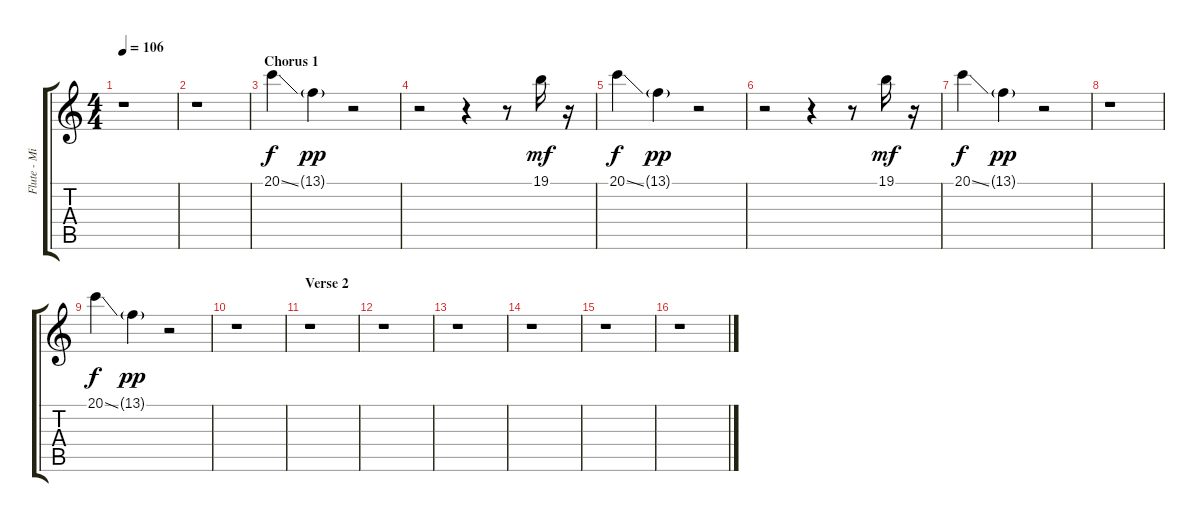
\track ("Flute - Mike Smith" "Flute - Mi") {instrument flute}
\staff {score tabs}
\tuning (E4 B3 G3 D3 A2 E2) {hide}
\ts (4 4)
\tempo 106
\clef g2
\ks c
r.1{dy pp} |
r.1 |
\section ("" "Chorus 1")
20.1{ss}.4{dy f} 13.1{g}.4{dy pp} r.2 |
r.2 r.4 r.8 19.1.16{dy mf} r.16 |
20.1{ss}.4{dy f} 13.1{g}.4{dy pp} r.2 |
r.2 r.4 r.8 19.1.16{dy mf} r.16 |
20.1{ss}.4{dy f} 13.1{g}.4{dy pp} r.2 |
r.1 |
20.1{ss}.4{dy f} 13.1{g}.4{dy pp} r.2 |
r.1 |
\section ("" "Verse 2")
r.1 |
r.1 |
r.1 |
r.1 |
r.1 |
r.1
